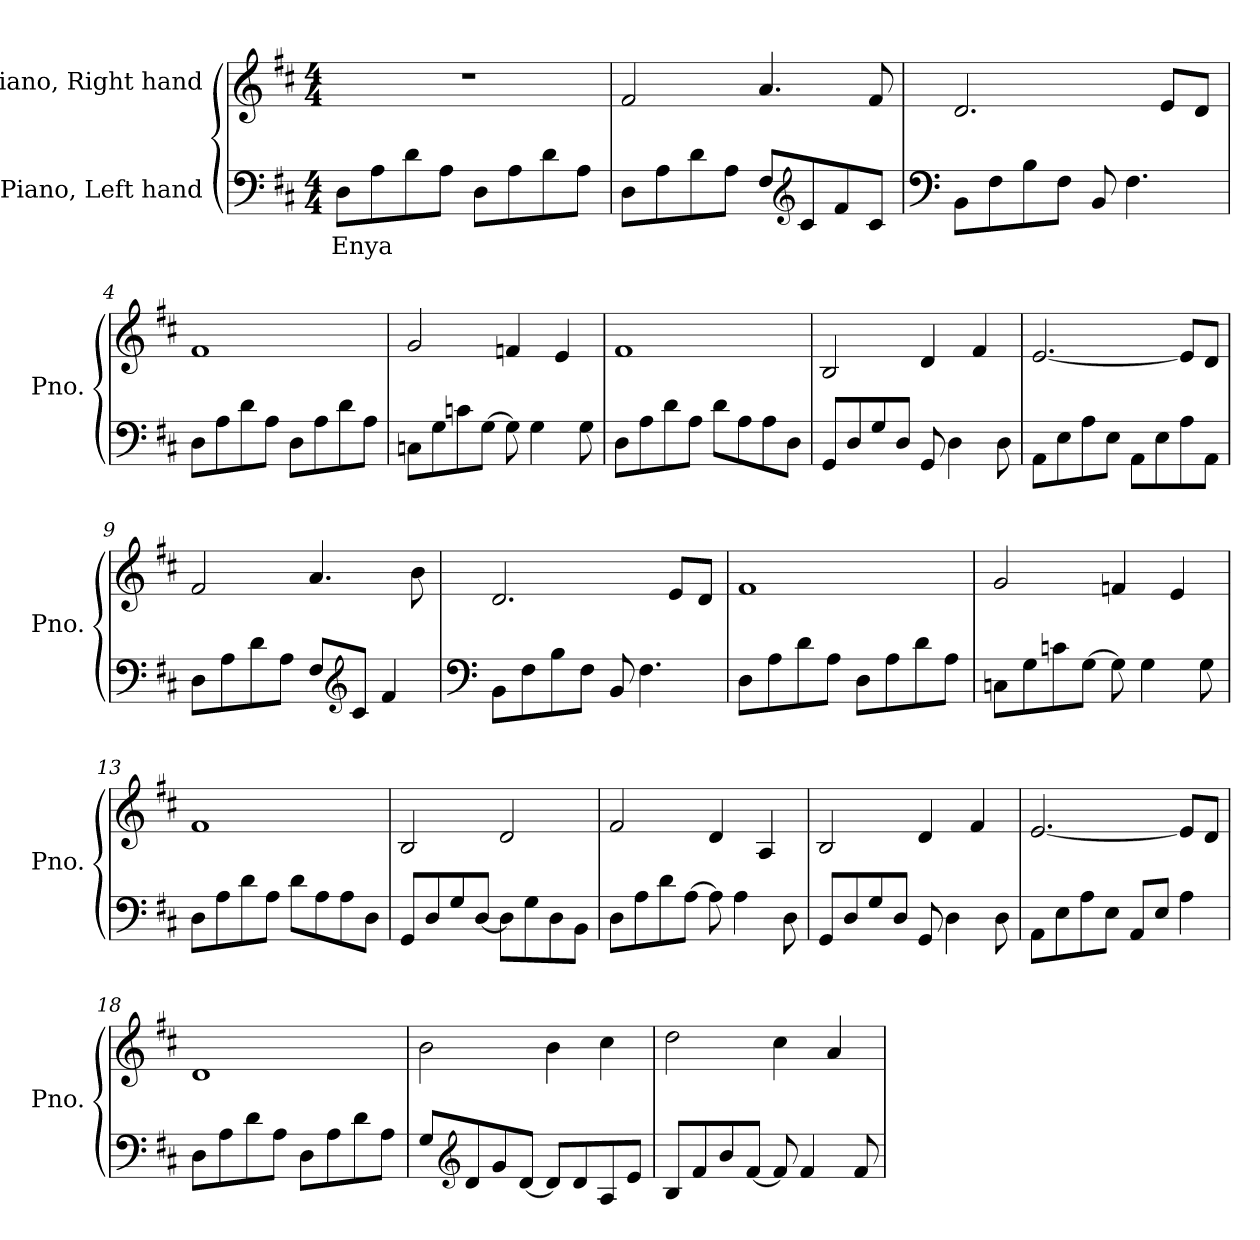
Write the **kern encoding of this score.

**kern	**text	**kern
*part2	*part2	*part1
*staff2	*staff2	*staff1
*I"Piano, Left hand	*	*I"Piano, Right hand
*I'Pno.	*	*I'Pno.
*clefF4	*	*clefG2
*k[f#c#]	*	*k[f#c#]
*M4/4	*	*M4/4
*MM90	*	*MM90
=1	=1	=1
!	!LO:LY:b	!
8D\L	Enya	1r
8A\	.	.
8d\	.	.
8A\J	.	.
8D\L	.	.
8A\	.	.
8d\	.	.
8A\J	.	.
=2	=2	=2
8D\L	.	2f#/
8A\	.	.
8d\	.	.
8A\J	.	.
8F#/L	.	4.a/
*clefG2	*	*
8c#/	.	.
8f#/	.	.
8c#/J	.	8f#/
=3	=3	=3
*clefF4	*	*
8BB\L	.	2.d/
8F#\	.	.
8B\	.	.
8F#\J	.	.
8BB/	.	.
4.F#\	.	.
.	.	8e/L
.	.	8d/J
!!LO:LB:g=z
=4	=4	=4
8D\L	.	1f#
8A\	.	.
8d\	.	.
8A\J	.	.
8D\L	.	.
8A\	.	.
8d\	.	.
8A\J	.	.
=5	=5	=5
8Cn\L	.	2g/
8G\	.	.
8cn\	.	.
[8G\J	.	.
8G\]	.	4fn/
4G\	.	.
.	.	4e/
8G\	.	.
=6	=6	=6
8D\L	.	1f#
8A\	.	.
8d\	.	.
8A\J	.	.
8d\L	.	.
8A\	.	.
8A\	.	.
8D\J	.	.
=7	=7	=7
8GG/L	.	2B/
8D/	.	.
8G/	.	.
8D/J	.	.
8GG/	.	4d/
4D\	.	.
.	.	4f#/
8D\	.	.
=8	=8	=8
8AA\L	.	[2.e/
8E\	.	.
8A\	.	.
8E\J	.	.
8AA\L	.	.
8E\	.	.
8A\	.	8e/L]
8AA\J	.	8d/J
!!LO:LB:g=z
=9	=9	=9
8D\L	.	2f#/
8A\	.	.
8d\	.	.
8A\J	.	.
8F#/L	.	4.a/
*clefG2	*	*
8c#/J	.	.
4f#/	.	.
.	.	8b\
=10	=10	=10
*clefF4	*	*
8BB\L	.	2.d/
8F#\	.	.
8B\	.	.
8F#\J	.	.
8BB/	.	.
4.F#\	.	.
.	.	8e/L
.	.	8d/J
=11	=11	=11
8D\L	.	1f#
8A\	.	.
8d\	.	.
8A\J	.	.
8D\L	.	.
8A\	.	.
8d\	.	.
8A\J	.	.
=12	=12	=12
8Cn\L	.	2g/
8G\	.	.
8cn\	.	.
[8G\J	.	.
8G\]	.	4fn/
4G\	.	.
.	.	4e/
8G\	.	.
!!LO:LB:g=z
=13	=13	=13
8D\L	.	1f#
8A\	.	.
8d\	.	.
8A\J	.	.
8d\L	.	.
8A\	.	.
8A\	.	.
8D\J	.	.
=14	=14	=14
8GG/L	.	2B/
8D/	.	.
8G/	.	.
[8D/J	.	.
8D\L]	.	2d/
8G\	.	.
8D\	.	.
8BB\J	.	.
=15	=15	=15
8D\L	.	2f#/
8A\	.	.
8d\	.	.
[8A\J	.	.
8A\]	.	4d/
4A\	.	.
.	.	4A/
8D\	.	.
=16	=16	=16
8GG/L	.	2B/
8D/	.	.
8G/	.	.
8D/J	.	.
8GG/	.	4d/
4D\	.	.
.	.	4f#/
8D\	.	.
=17	=17	=17
8AA\L	.	[2.e/
8E\	.	.
8A\	.	.
8E\J	.	.
8AA/L	.	.
8E/J	.	.
4A\	.	8e/L]
.	.	8d/J
!!LO:LB:g=z
=18	=18	=18
8D\L	.	1d
8A\	.	.
8d\	.	.
8A\J	.	.
8D\L	.	.
8A\	.	.
8d\	.	.
8A\J	.	.
=19	=19	=19
8G/L	.	2b\
*clefG2	*	*
8d/	.	.
8g/	.	.
[8d/J	.	.
8d/L]	.	4b\
8d/	.	.
8A/	.	4cc#\
8e/J	.	.
=20	=20	=20
8B/L	.	2dd\
8f#/	.	.
8b/	.	.
[8f#/J	.	.
8f#/]	.	4cc#\
4f#/	.	.
.	.	4a/
8f#/	.	.
=	=	=
*-	*-	*-
